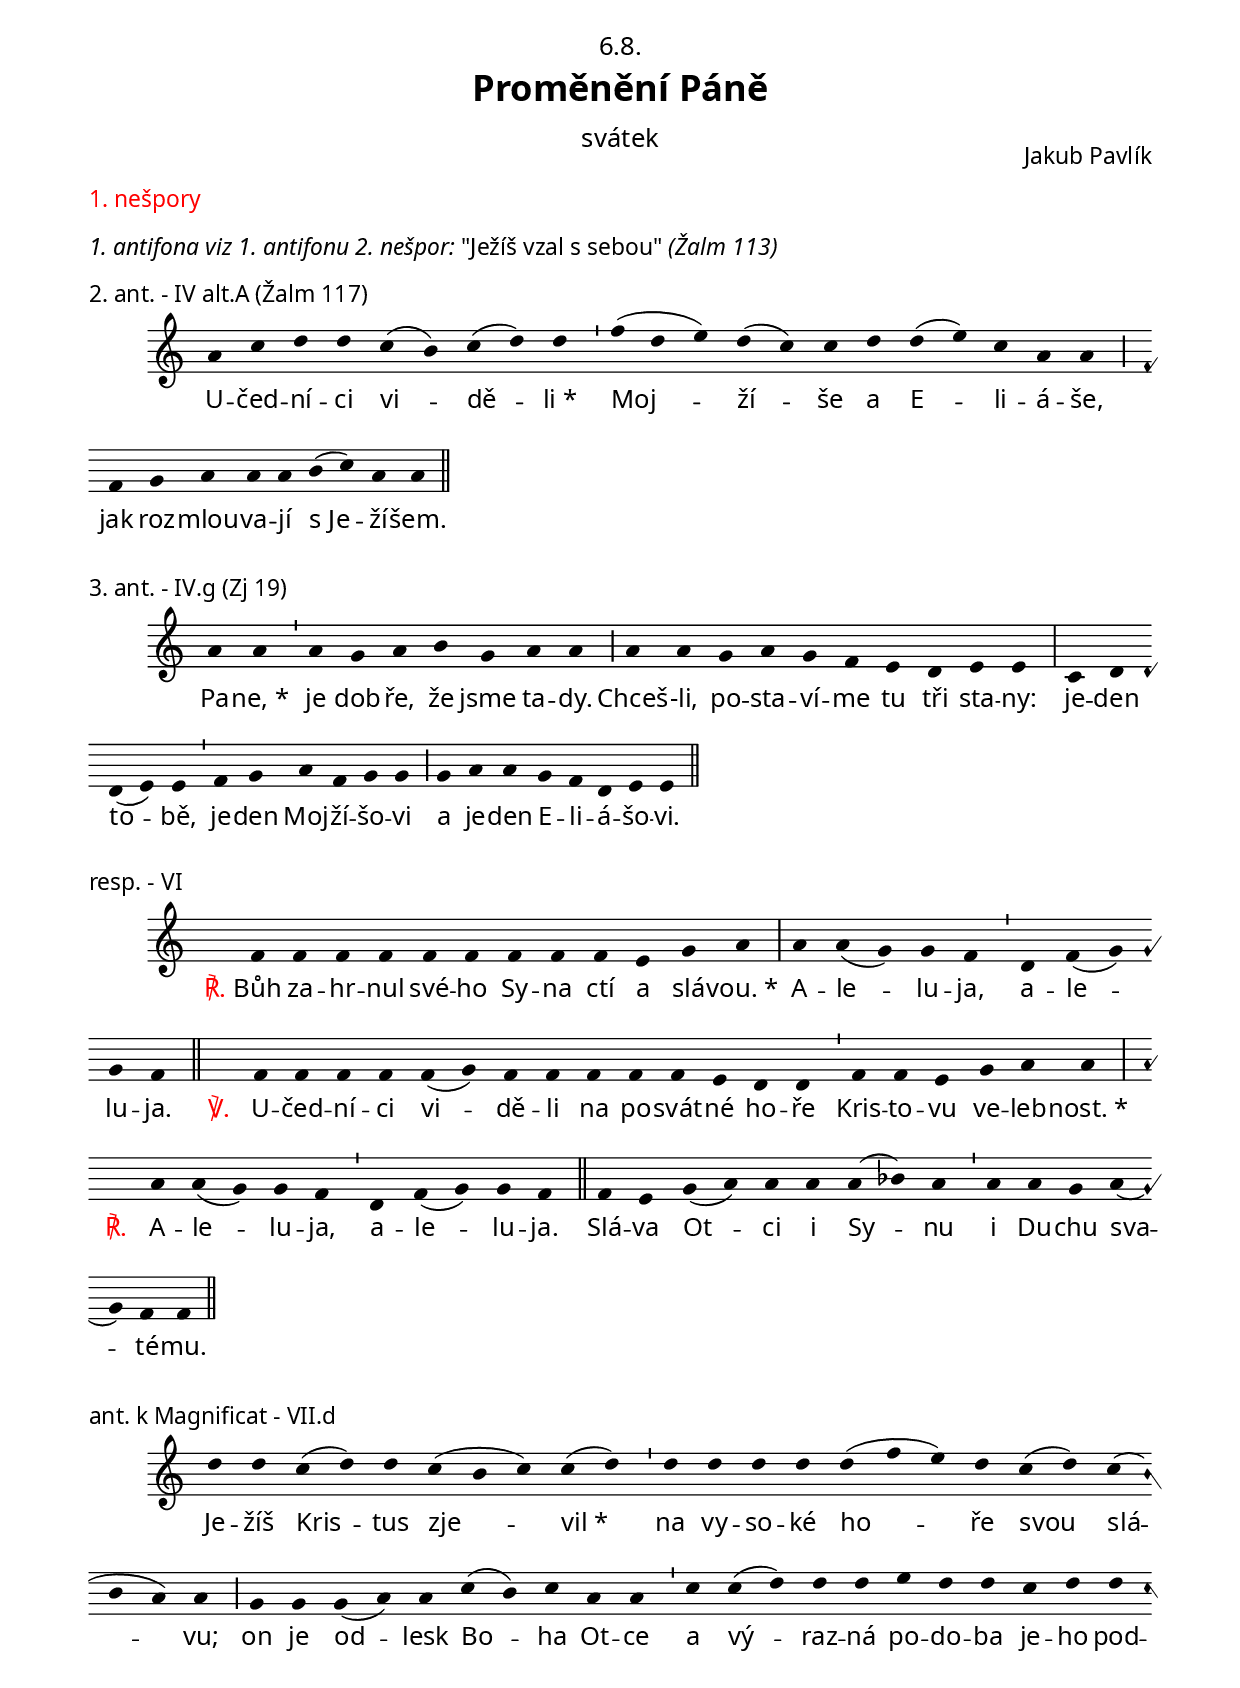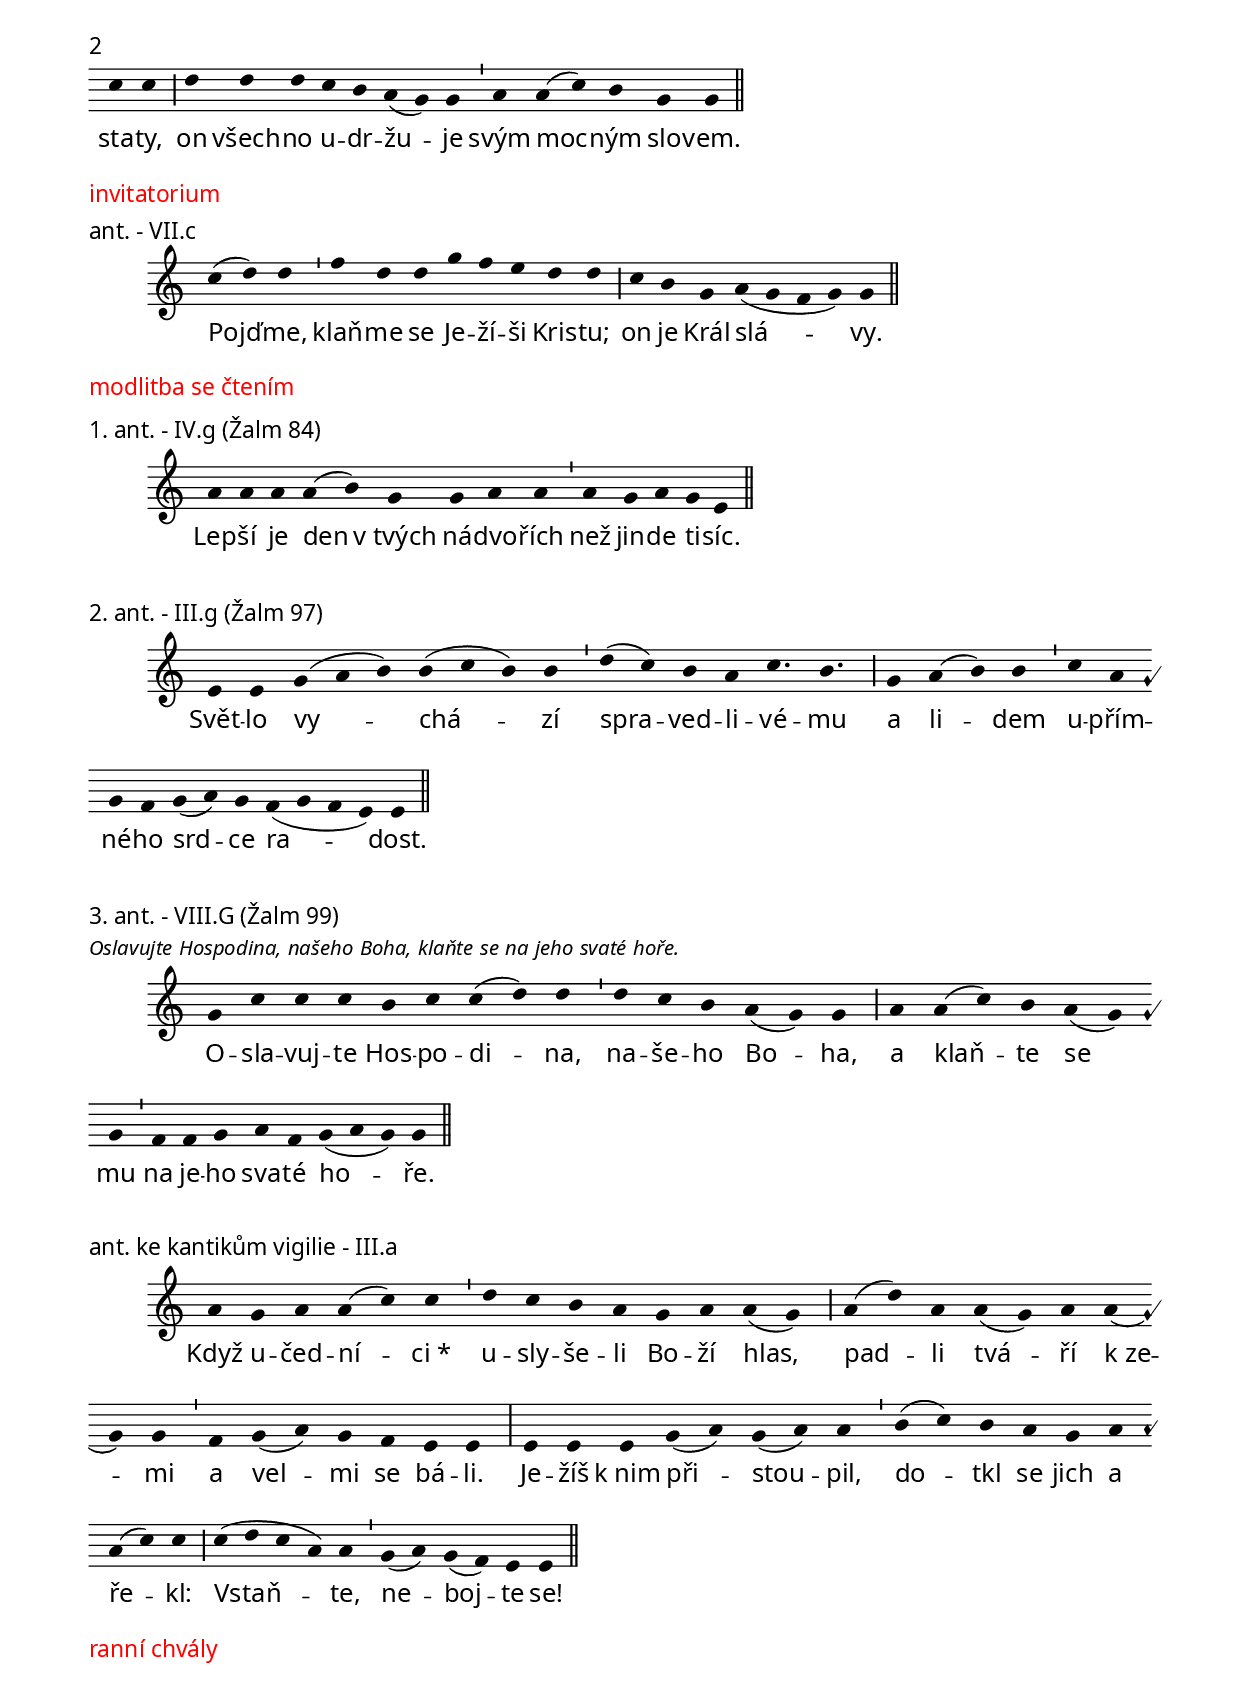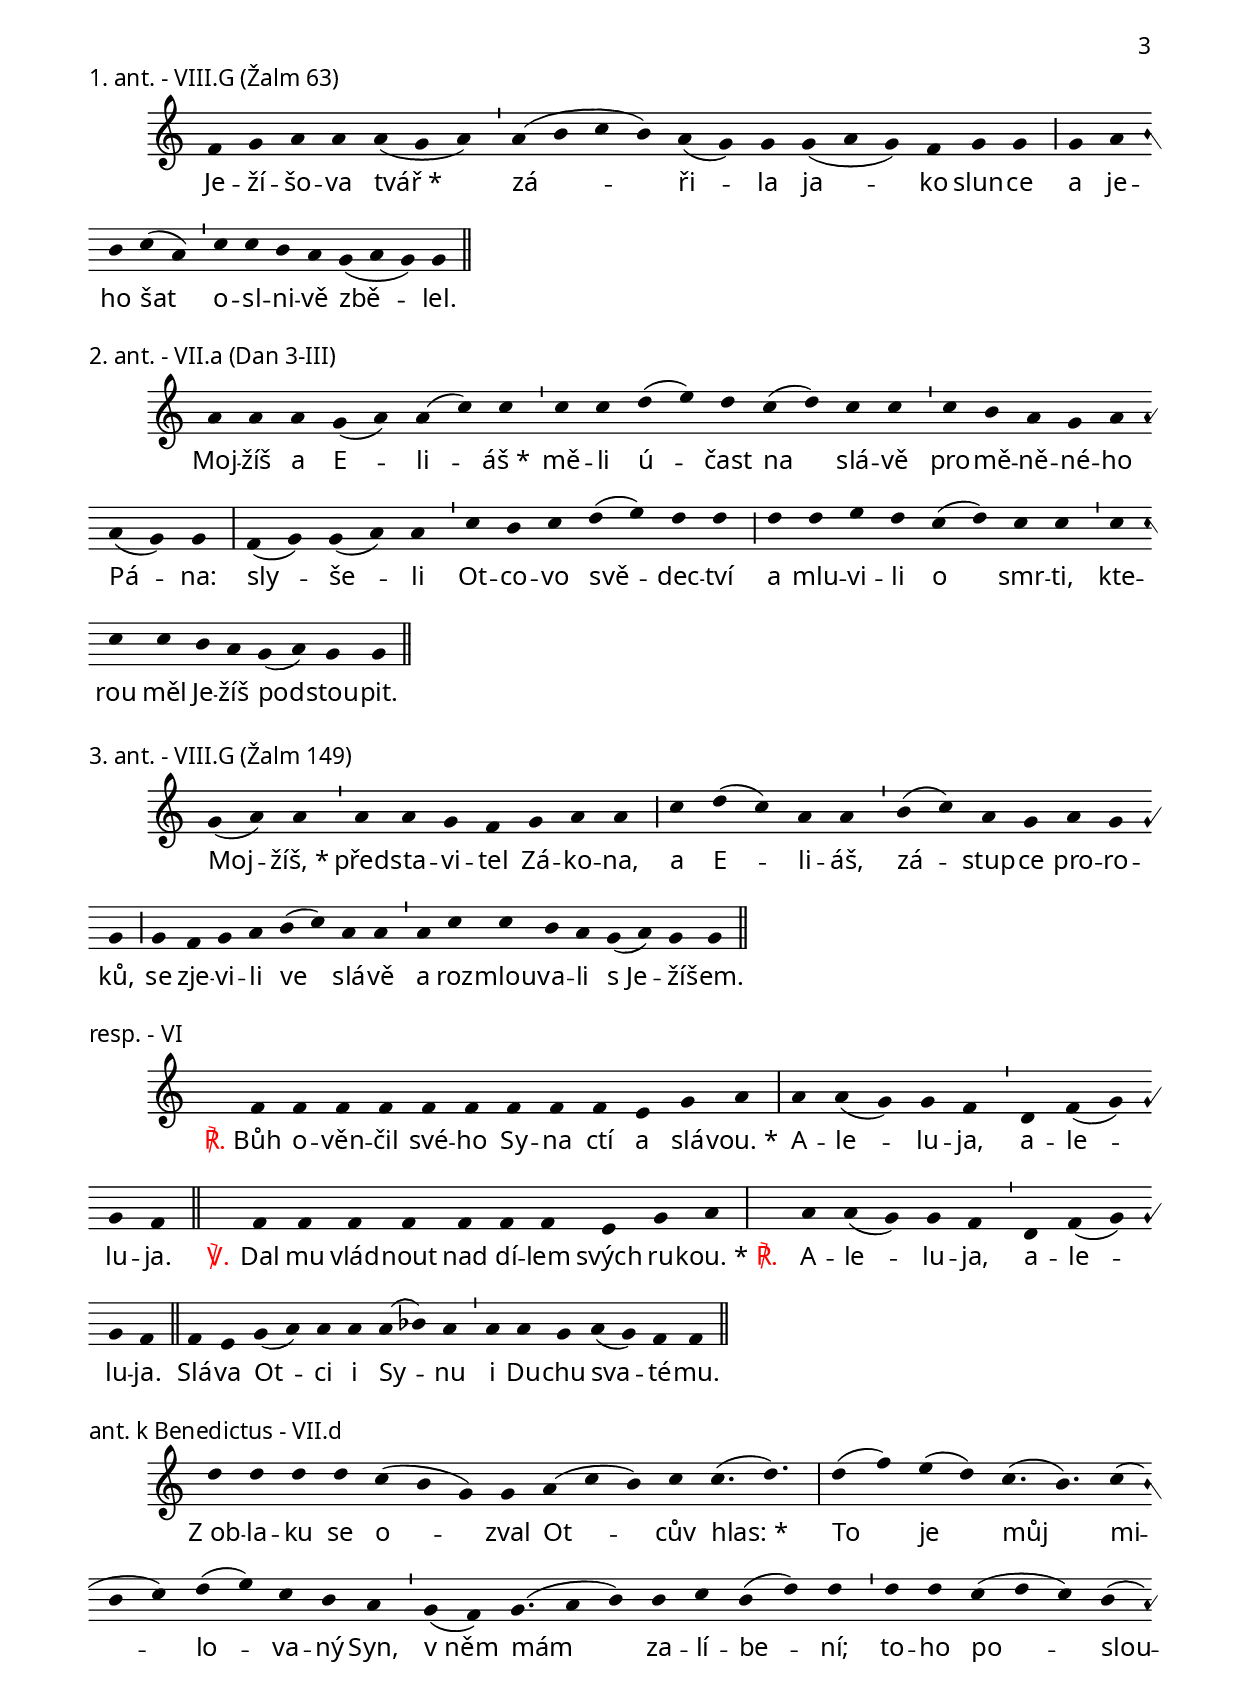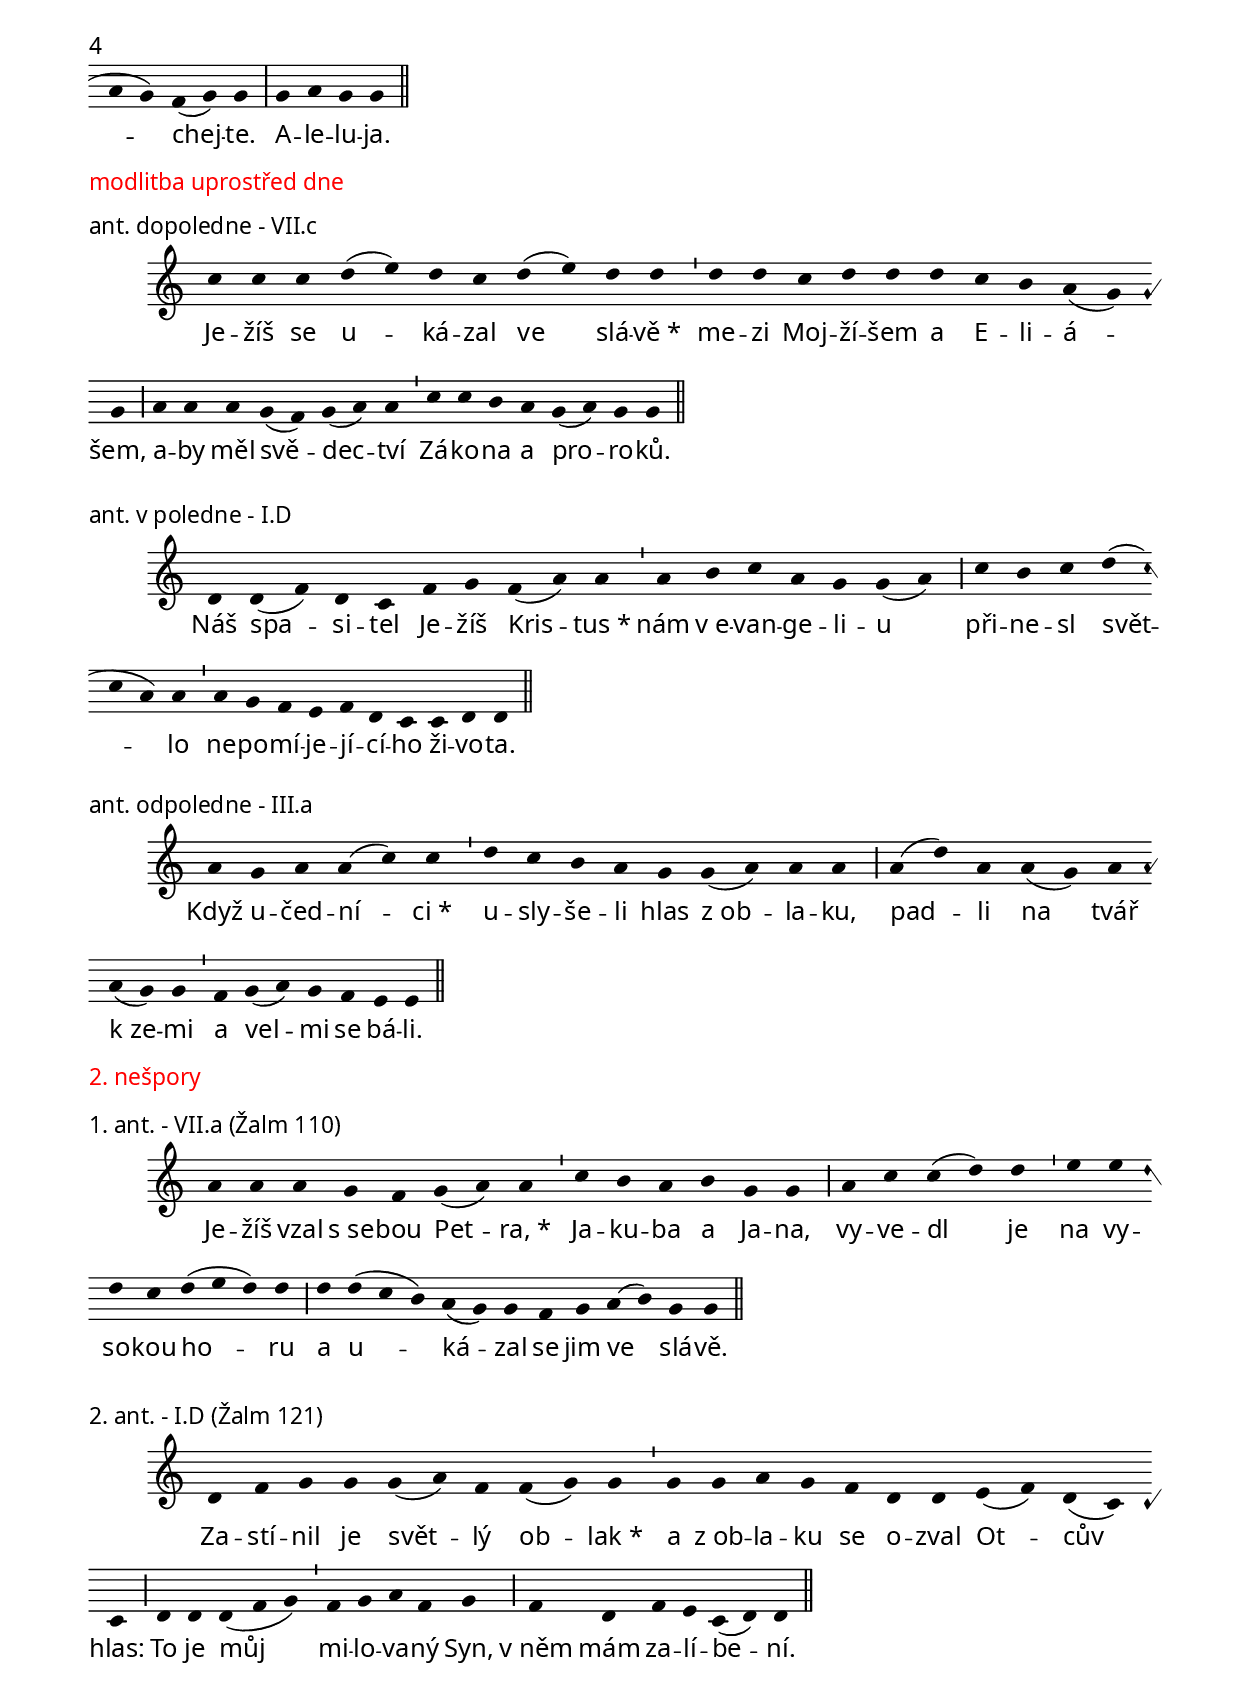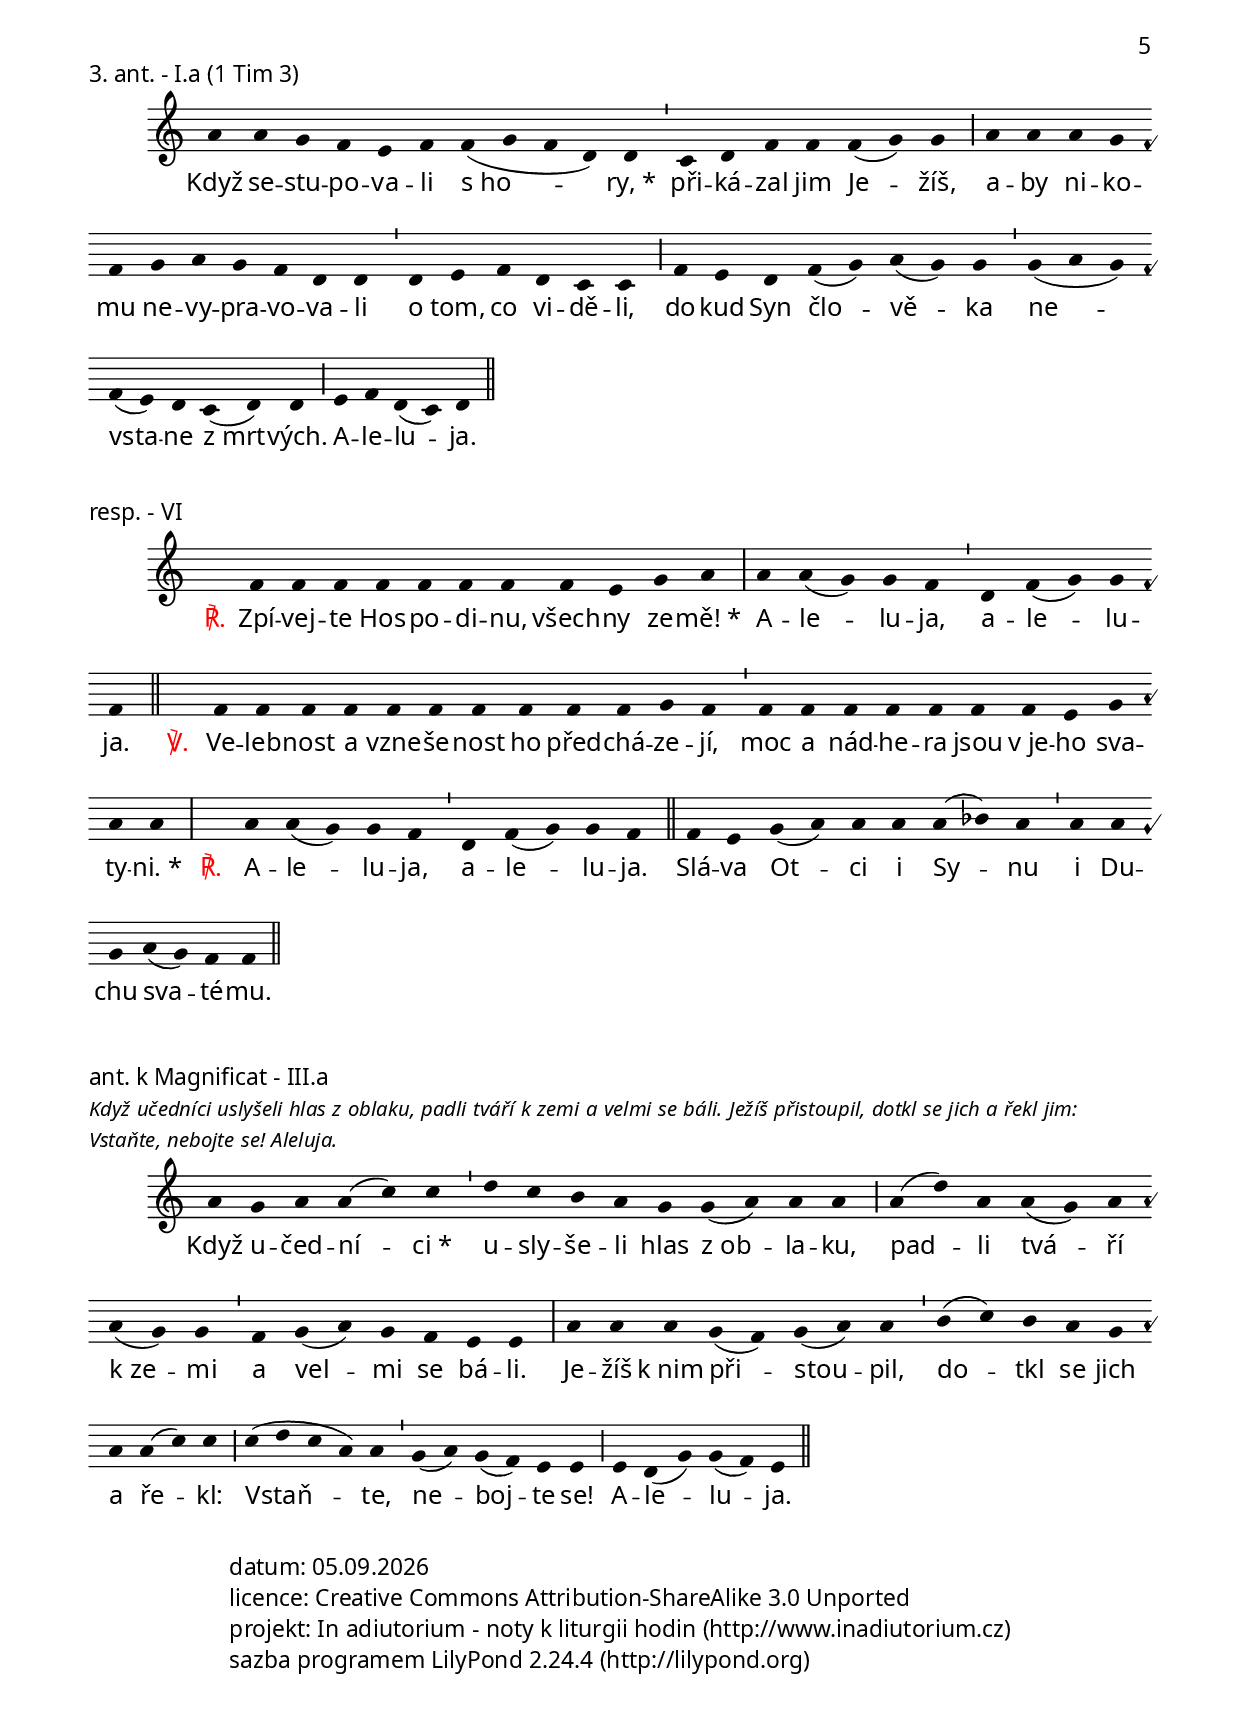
\version "2.15.37"

\include "../spolecne.ly"
\include "../dilyresponsorii.ly"

\header {
  title = \markup\titleSvatek
            "Proměnění Páně"
            svátek
            6.8.
  composer = "Jakub Pavlík"
}

\markup {\nadpisHodinka {"1. nešpory"}}

\markup\italic{1. antifona viz 1. antifonu 2. nešpor: \upright{"\"Ježíš vzal s sebou\""} (Žalm 113)}

\score {
  \relative c'' {
    \choralniRezim
    a c d d c( b) c( d) d \barMin
    f( d e) d( c) c d d( e) c a a \barMaior
    f g a a a b( c) a a \barFinalis
  }
  \addlyrics {
    U -- čed -- ní -- ci vi -- dě -- li_*
    Moj -- ží -- še a E -- li -- á -- še,
    jak roz -- mlou -- va -- jí s_Je -- ží -- šem.
  }
  \header {
    quid = "2. ant."
    modus = "IV alt"
    differentia = "A"
    psalmus = "Žalm 117"
    id = "1ne-a2"
    piece = \markup {\sestavTitulek}
  }
}

\score {
  \relative c'' {
    \choralniRezim
    a4 a \barMin a g a b g a a \barMaior
    a a g a g f e d e e \barMax
    c d d( e) e \barMin
    f g a f g g \barMaior
    g a a g f d e e \barFinalis
  }
  \addlyrics {
    Pa -- ne,_* je dob -- ře, že jsme ta -- dy.
    Chceš -- -li, po -- sta -- ví -- me tu tři sta -- ny:
    je -- den to -- bě,
    je -- den Moj -- ží -- šo -- vi
    a je -- den E -- li -- á -- šo -- vi.
  }
  \header {
    quid = "3. ant."
    modus = "IV"
    differentia = "g"
    psalmus = "Zj 19"
    id = "1ne-a3"
    piece = \markup {\sestavTitulek}
  }
}

\score {
  \relative c' {
    \choralniRezim

    % R
    \neviditelna f
    f4 f f f f f f f f e g a \barMax
    \respVIalelujaResponsum \barFinalis
    % V
    \neviditelna f
    f4 f f f f( g) f f f f f e d d \barMin f f e g a a \barMax
    % R
    \neviditelna a
    \respVIalelujaResponsum \barFinalis
    % Slava
    \respVIalelujaDoxologie \barFinalis
  }
  \addlyrics {
    \Response Bůh za -- hr -- nul své -- ho Sy -- na ctí a slá -- vou._* \textRespAleluja
    \Verse U -- čed -- ní -- ci vi -- dě -- li na po -- svát -- né ho -- ře
    Kris -- to -- vu ve -- leb -- nost._*
    \Response \textRespAleluja
    \textRespDoxologie
  }
  \header {
    quid = "resp."
    modus = "VI"
    id = "1ne-resp"
    piece = \markup {\sestavTitulekResp}
  }
}

\score {
  \relative c'' {
    \choralniRezim
    d d c( d) d c( b c) c( d) \barMin
    d d d d d( f e) d c( d) c( b a) a \barMaior
    g g g( a) a c( b) c a a \barMin
    c c( d) d d e d d c d d c c \barMaior
    d d d c b a( g) g \barMin
    a a( c) b g g \barFinalis
  }
  \addlyrics {
    Je -- žíš Kris -- tus zje -- vil_*
    na vy -- so -- ké ho -- ře svou slá -- vu;
    on je od -- lesk Bo -- ha Ot -- ce
    a vý -- raz -- ná po -- do -- ba je -- ho pod -- sta -- ty,
    on všech -- no u -- dr -- žu -- je
    svým moc -- ným slo -- vem.
  }
  \header {
    quid = "ant. k Magnificat"
    modus = "VII"
    differentia = "d"
    psalmus = ""
    id = "1ne-amag"
    piece = \markup {\sestavTitulekBezZalmu}
  }
}

\markup {\nadpisHodinka {"invitatorium"}}

\score {
  \relative c'' {
    \choralniRezim
    c4( d) d \barMin f d d g f e d d \barMaior
    c b g a( g f g) g4 \barFinalis
  }
  \addlyrics {
    Pojď -- me, klaň -- me se Je -- ží -- ši Kris -- tu;
    on je Král slá -- vy.
  }
  \header {
    quid = "ant."
    modus = "VII"
    differentia = "c"
    psalmus = ""
    id = "invit"
    fial = "mezidobi_kristakrale.ly#invit?zacatek=12"
    piece = \markup {\sestavTitulekBezZalmu}
  }
}

\markup {\nadpisHodinka {"modlitba se čtením"}}

\score {
  \relative c'' {
    \choralniRezim
    a4 a a a( b) g g a a \barMin
    a g a g e \barFinalis
  }
  \addlyrics {
    Lep -- ší je den v_tvých ná -- dvo -- řích
    než jin -- de ti -- síc.
  }
  \header {
    quid = "1. ant."
    modus = "IV"
    differentia = "g"
    psalmus = "Žalm 84"
    id = "mc-a1"
    piece = \markup {\sestavTitulek}
  }
}

\score {
  \relative c' {
    \choralniRezim
    e4 e g( a b) b( c b) b \barMin
    d( c) b a c4. b \barMaior
    g4 a( b) b \barMin
    c a g f g( a) g f( g f e) e \barFinalis
  }
  \addlyrics {
    Svět -- lo vy -- chá -- zí
    spra -- ved -- li -- vé -- mu
    a li -- dem
    u -- přím -- né -- ho srd -- ce ra -- dost.
  }
  \header {
    quid = "2. ant."
    modus = "III"
    differentia = "g"
    psalmus = "Žalm 97"
    fial = "antifony/velikonoce_tyden2_4streda.ly#rch-a3?-aleluja"
    id = "mc-a2"
    piece = \markup {\sestavTitulek}
  }
}

\score {
  \relative c'' {
    \choralniRezim
    g4 c c c b c c( d) d \barMin d c b a( g) g \barMaior
    a a( c) b a( g) g \barMin f f g a f g( a g) g \barFinalis
  }
  \addlyrics {
    O -- sla -- vuj -- te Hos -- po -- di -- na, na -- še -- ho Bo -- ha,
    a klaň -- te se mu na je -- ho sva -- té ho -- ře.
  }
  \header {
    textus_approbatus = "Oslavujte Hospodina, našeho Boha, klaňte se na jeho svaté hoře."
    quid = "3. ant."
    modus = "VIII"
    differentia = "G"
    psalmus = "Žalm 99"
    fial = "antifony/tyden3_5ctvrtek.ly#rch-ant3"
    id = "mc-a3"
    piece = \markup {\sestavTitulek}
  }
}

\score {
  \relative c'' {
    \choralniRezim
    a4 g a a( c) c \barMin d c b a g a a( g) \barMaior
    a4( d) a a( g) a a( g) g \barMin
    f g( a) g f e e \barMax

    e4 e e g( a) g( a) a \barMin b( c) b a g a a( c) c \barMaior
    c( d c a) a \barMin g( a) g( f) e e \barFinalis
  }
  \addlyrics {
    Když u -- čed -- ní -- ci_* u -- sly -- še -- li Bo -- ží hlas,
    pad -- li tvá -- ří k_ze -- mi
    a vel -- mi se bá -- li.

    Je -- žíš k_nim při -- stou -- pil, do -- tkl se jich a ře -- kl:
    Vstaň -- te, ne -- boj -- te se!
  }
  \header {
    quid = "ant. ke kantikům vigilie"
    modus = "III"
    differentia = "a"
    psalmus = ""
    fial = "sanktoral/0806promenenipane.ly#2ne-amag?zacatek=12&cast=3&konec=23&-aleluja"
    id = "mc-avig"
    piece = \markup {\sestavTitulekBezZalmu}
  }
}

\markup {\nadpisHodinka {"ranní chvály"}}

\score {
  \relative c' {
    \choralniRezim
    f4 g a a a( g a) \barMin a( b c b) a( g) g g( a g) f g g \barMaior
    g a b c( a) \barMin c c b a g( a g) g \barFinalis
  }
  \addlyrics {
    Je -- ží -- šo -- va tvář_* zá -- ři -- la ja -- ko slun -- ce
    a je -- ho šat o -- sl -- ni -- vě zbě -- lel.
  }
  \header {
    quid = "1. ant."
    modus = "VIII"
    differentia = "G"
    psalmus = "Žalm 63"
    id = "rch-a1"
    piece = \markup {\sestavTitulek}
  }
}

\score {
  \relative c'' {
    \choralniRezim
    a4 a a g( a) a( c) c \barMin
    c c d( e) d c( d) c c \barMin
    c b a g a a( g) g \barMax
    f( g) g( a) a \barMin c b c d( e) d d \barMaior
    d d e d c( d) c c \barMin
    c c c b a g( a) g g \barFinalis
  }
  \addlyrics {
    Moj -- žíš a E -- li -- áš_*
    mě -- li ú -- čast na slá -- vě
    pro -- mě -- ně -- né -- ho Pá -- na:
    sly -- še -- li Ot -- co -- vo svě -- dec -- tví
    a mlu -- vi -- li o smr -- ti,
    kte -- rou měl Je -- žíš pod -- stou -- pit.
  }
  \header {
    quid = "2. ant."
    modus = "VII"
    differentia = "a"
    psalmus = "Dan 3-III"
    id = "rch-a2"
    piece = \markup {\sestavTitulek}
  }
}

\score {
  \relative c'' {
    \choralniRezim
    g4( a) a \barMin a a g f g a a \barMaior
    c d( c) a a \barMin b( c) a g a g g \barMaior
    g f g a b( c) a a \barMin
    a c c b a g( a) g g \barFinalis
  }
  \addlyrics {
    Moj -- žíš,_* před -- sta -- vi -- tel Zá -- ko -- na,
    a E -- li -- áš, zá -- stup -- ce pro -- ro -- ků,
    se zje -- vi -- li ve slá -- vě
    a roz -- mlou -- va -- li s_Je -- ží -- šem.
  }
  \header {
    quid = "3. ant."
    modus = "VIII"
    differentia = "G"
    psalmus = "Žalm 149"
    id = "rch-a3"
    piece = \markup {\sestavTitulek}
  }
}

\score {
  \relative c' {
    \choralniRezim

    % R
    \neviditelna f
    f4 f f f f f f f f e g a \barMax
    \respVIalelujaResponsum \barFinalis
    % V
    \neviditelna f
    f4 f f f f f f e g a \barMax
    % R
    \neviditelna a
    \respVIalelujaResponsum \barFinalis
    % Slava
    \respVIalelujaDoxologie \barFinalis
  }
  \addlyrics {
    \Response Bůh o -- věn -- čil své -- ho Sy -- na ctí a slá -- vou._* \textRespAleluja
    \Verse Dal mu vlád -- nout nad dí -- lem svých ru -- kou._*
    \Response \textRespAleluja
    \textRespDoxologie
  }
  \header {
    quid = "resp."
    modus = "VI"
    id = "rch-resp"
    piece = \markup {\sestavTitulekResp}
  }
}

\score {
  \relative c'' {
    \choralniRezim
    d4 d d d c( b g) g a( c b) c c4.( d) \barMax
    d4( f) e( d) c4.( b) c4( b c) d( e) c b a \barMin
    g4( f) g4.( a4 b) b c b( d) d \barMin
    d d c( d c) b( a g) f( g) g \barMax
    g a g g \barFinalis
  }
  \addlyrics {
    Z_ob -- la -- ku se o -- zval Ot -- cův hlas:_*
    To je můj mi -- lo -- va -- ný Syn,
    v_něm mám za -- lí -- be -- ní;
    to -- ho po -- slou -- chej -- te.
    A -- le -- lu -- ja.
  }
  \header {
    quid = "ant. k Benedictus"
    modus = "VII"
    differentia = "d"
    psalmus = ""
    fial = "vanoce_zjevenipane.ly#krtu-2ne-a1?konec&+aleluja"
    placet = "bude vhodné mírně prořezat;
    _v něm mám zalíbení_ jinak - těžko se to zpívá a nemá to žádnou zvláštní
    hodnotu, která by tu náročnost ospravedlňovala"
    id = "rch-aben"
    piece = \markup {\sestavTitulekBezZalmu}
  }
}

\markup {\nadpisHodinka {"modlitba uprostřed dne"}}

\score {
  \relative c'' {
    \choralniRezim
    c4 c c d( e) d c d( e) d d \barMin
    d d c d d d c b a( g) g \barMaior
    a a a g( f) g( a) a \barMin
    c c b a g( a) g g \barFinalis
  }
  \addlyrics {
    Je -- žíš se u -- ká -- zal ve slá -- vě_*
    me -- zi Moj -- ží -- šem a E -- li -- á -- šem,
    a -- by měl svě -- dec -- tví
    Zá -- ko -- na a pro -- ro -- ků.
  }
  \header {
    quid = "ant. dopoledne"
    modus = "VII"
    differentia = "c"
    psalmus = ""
    id = "tercie"
    piece = \markup {\sestavTitulekBezZalmu}
  }
}

\score {
  \relative c' {
    \choralniRezim
    d4 d( f) d c f g f( a) a \barMin
    a b c a g g( a) \barMaior
    c b c d( c a) a \barMin
    a g f e f d c c d d \barFinalis
  }
  \addlyrics {
    Náš spa -- si -- tel Je -- žíš Kris -- tus_*
    nám v_e -- van -- ge -- li -- u
    při -- ne -- sl svět -- lo
    ne -- po -- mí -- je -- jí -- cí -- ho ži -- vo -- ta.
  }
  \header {
    quid = "ant. v poledne"
    modus = "I"
    differentia = "D"
    psalmus = ""
    id = "sexta"
    piece = \markup {\sestavTitulekBezZalmu}
  }
}

\score {
  \relative c'' {
    \choralniRezim
    a4 g a a( c) c \barMin d c b a g g( a) a a \barMaior
    a4( d) a a( g) a a( g) g \barMin
    f g( a) g f e e \barFinalis
  }
  \addlyrics {
    Když u -- čed -- ní -- ci_* u -- sly -- še -- li hlas z_ob -- la -- ku,
    pad -- li na tvář k_ze -- mi
    a vel -- mi se bá -- li.
  }
  \header {
    quid = "ant. odpoledne"
    modus = "III"
    differentia = "a"
    psalmus = ""
    id = "nona"
    piece = \markup {\sestavTitulekBezZalmu}
  }
}

\markup {\nadpisHodinka {"2. nešpory"}}

\score {
  \relative c'' {
    \choralniRezim
    a4 a a g f g( a) a \barMin c b a b g g \barMaior
    a c c( d) d \barMin e e d c d( e d) d \barMaior
    d d( c b) a( g) g f g a( b) g g \barFinalis
  }
  \addlyrics {
    Je -- žíš vzal s_se -- bou Pet -- ra,_* Ja -- ku -- ba a Ja -- na,
    vy -- ve -- dl je na vy -- so -- kou ho -- ru
    a u -- ká -- zal se jim ve slá -- vě.
  }
  \header {
    quid = "1. ant."
    modus = "VII"
    differentia = "a"
    psalmus = "Žalm 110"
    id = "2ne-a1"
    piece = \markup {\sestavTitulek}
  }
}

\score {
  \relative c' {
    \choralniRezim
    d4 f g g g( a) f f( g) g \barMin
    g g a g f d d e( f) d( c) c \barMaior
    d d d( f g) \barMin f g a f g \barMaior
    f d f e c( d) d \barFinalis
  }
  \addlyrics {
    Za -- stí -- nil je svět -- lý ob -- lak_*
    a z_ob -- la -- ku se o -- zval Ot -- cův hlas:
    To je můj mi -- lo -- va -- ný Syn,
    v_něm mám za -- lí -- be -- ní.
  }
  \header {
    quid = "2. ant."
    modus = "I"
    differentia = "D"
    psalmus = "Žalm 121"
    id = "2ne-a2"
    piece = \markup {\sestavTitulek}
  }
}

\score {
  \relative c'' {
    \choralniRezim
    a4 a g f e f f( g f d) d \barMin
    c d f f f( g) g \barMaior
    a a a g f g a g f d d \barMin d e f d c c \barMaior
    f e d f( g) a( g) g \barMin g( a g) f( e) d c( d) d \barMaior
    e f d( c) d \barFinalis
  }
  \addlyrics {
    Když se -- stu -- po -- va -- li s_ho -- ry,_*
    při -- ká -- zal jim Je -- žíš,
    a -- by ni -- ko -- mu ne -- vy -- pra -- vo -- va -- li o tom, co vi -- dě -- li,
    do -- kud Syn člo -- vě -- ka ne -- vsta -- ne z_mrt -- vých.
    A -- le -- lu -- ja.
  }
  \header {
    quid = "3. ant."
    modus = "I"
    differentia = "a"
    psalmus = "1 Tim 3"
    id = "2ne-a3"
    piece = \markup {\sestavTitulek}
  }
}

\score {
  \relative c' {
    \choralniRezim

    % R
    \neviditelna f
    f4 f f f f f f f e g a \barMax
    \respVIalelujaResponsum \barFinalis
    % V
    \neviditelna f
    f4 f f f f f f f f f g f \barMin
    f f f f f f f e g a a \barMax
    % R
    \neviditelna a
    \respVIalelujaResponsum \barFinalis
    % Slava
    \respVIalelujaDoxologie \barFinalis
  }
  \addlyrics {
    \Response Zpí -- vej -- te Hos -- po -- di -- nu, všech -- ny ze -- mě!_* \textRespAleluja
    \Verse Ve -- leb -- nost a vzne -- še -- nost ho před -- chá -- ze -- jí,
    moc a nád -- he -- ra jsou v_je -- ho sva -- ty -- ni._*
    \Response \textRespAleluja
    \textRespDoxologie
  }
  \header {
    quid = "resp."
    modus = "VI"
    id = "2ne-resp"
    piece = \markup {\sestavTitulekResp}
  }
}

\score {
  \relative c'' {
    \choralniRezim
    a4 g a a( c) c \barMin d c b a g g( a) a a \barMaior
    a4( d) a a( g) a a( g) g \barMin
    f g( a) g f e e \barMax

    a a a g( f) g( a) a \barMin b( c) b a g a a( c) c \barMaior
    c( d c a) a \barMin g( a) g( f) e e \barMaior
    e d( g) g( f) e \barFinalis
  }
  \addlyrics {
    Když u -- čed -- ní -- ci_* u -- sly -- še -- li hlas z_ob -- la -- ku,
    pad -- li tvá -- ří k_ze -- mi
    a vel -- mi se bá -- li.

    Je -- žíš k_nim při -- stou -- pil, do -- tkl se jich a ře -- kl:
    Vstaň -- te, ne -- boj -- te se!
    A -- le -- lu -- ja.
  }
  \header {
    textus_approbatus = "Když učedníci uslyšeli hlas z oblaku,
    padli tváří k zemi a velmi se báli.
    Ježíš přistoupil, dotkl se jich a řekl jim: Vstaňte, nebojte se! Aleluja."
    quid = "ant. k Magnificat"
    modus = "III"
    differentia = "a"
    psalmus = ""
    fial = "sanktoral/0806promenenipane.ly#nona?zacatek=34"
    id = "2ne-amag"
    fons = "1. část: zde, uprostřed dne, odpoledne"
    piece = \markup {\sestavTitulekBezZalmu}
  }
}